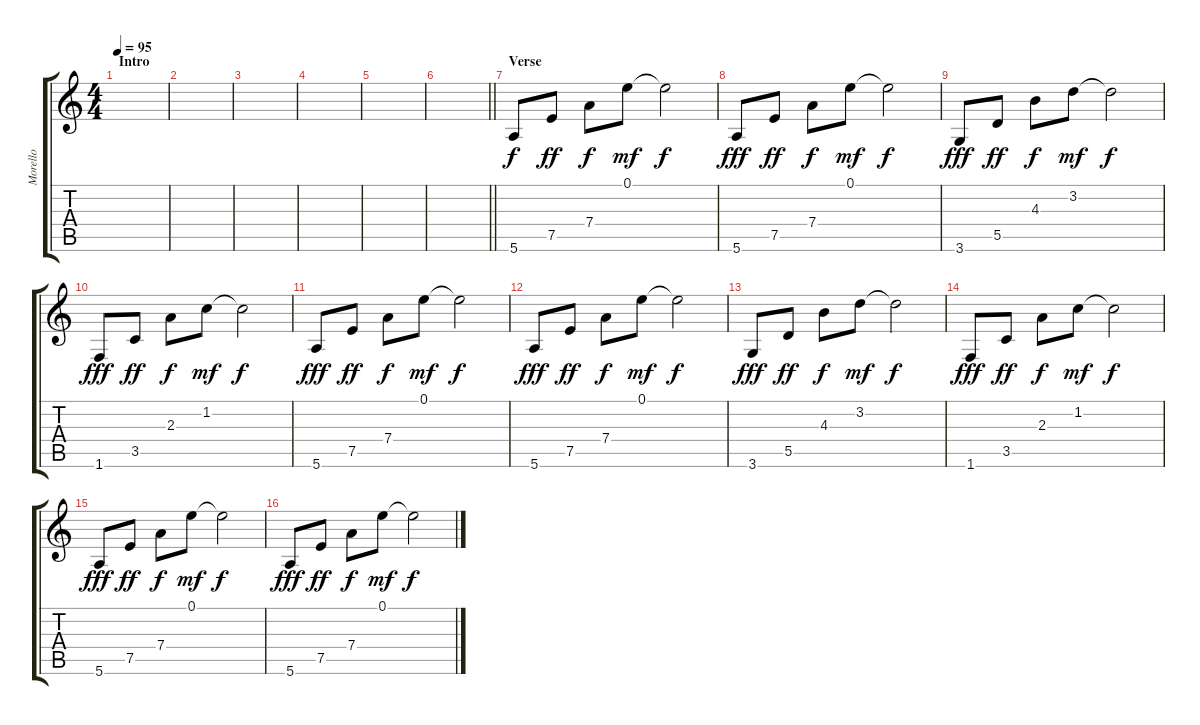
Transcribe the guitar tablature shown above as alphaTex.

\track ("Morello" "Morello") {instrument electricguitarclean}
\staff {score tabs}
\tuning (E4 B3 G3 D3 A2 E2) {hide}
\ts (4 4)
\section ("" "Intro")
\tempo 95
\clef g2
\ks c
|
|
|
|
|
\barLineRight lightlight
|
\section ("" "Verse")
5.6.8 7.5.8{dy ff} 7.4.8{dy f} 0.1.8{dy mf} 0.1{t}.2{dy f} |
5.6.8{dy fff} 7.5.8{dy ff} 7.4.8{dy f} 0.1.8{dy mf} 0.1{t}.2{dy f} |
3.6.8{dy fff} 5.5.8{dy ff} 4.3.8{dy f} 3.2.8{dy mf} 3.2{t}.2{dy f} |
1.6.8{dy fff} 3.5.8{dy ff} 2.3.8{dy f} 1.2.8{dy mf} 1.2{t}.2{dy f} |
5.6.8{dy fff} 7.5.8{dy ff} 7.4.8{dy f} 0.1.8{dy mf} 0.1{t}.2{dy f} |
5.6.8{dy fff} 7.5.8{dy ff} 7.4.8{dy f} 0.1.8{dy mf} 0.1{t}.2{dy f} |
3.6.8{dy fff} 5.5.8{dy ff} 4.3.8{dy f} 3.2.8{dy mf} 3.2{t}.2{dy f} |
1.6.8{dy fff} 3.5.8{dy ff} 2.3.8{dy f} 1.2.8{dy mf} 1.2{t}.2{dy f} |
5.6.8{dy fff} 7.5.8{dy ff} 7.4.8{dy f} 0.1.8{dy mf} 0.1{t}.2{dy f} |
5.6.8{dy fff} 7.5.8{dy ff} 7.4.8{dy f} 0.1.8{dy mf} 0.1{t}.2{dy f}
